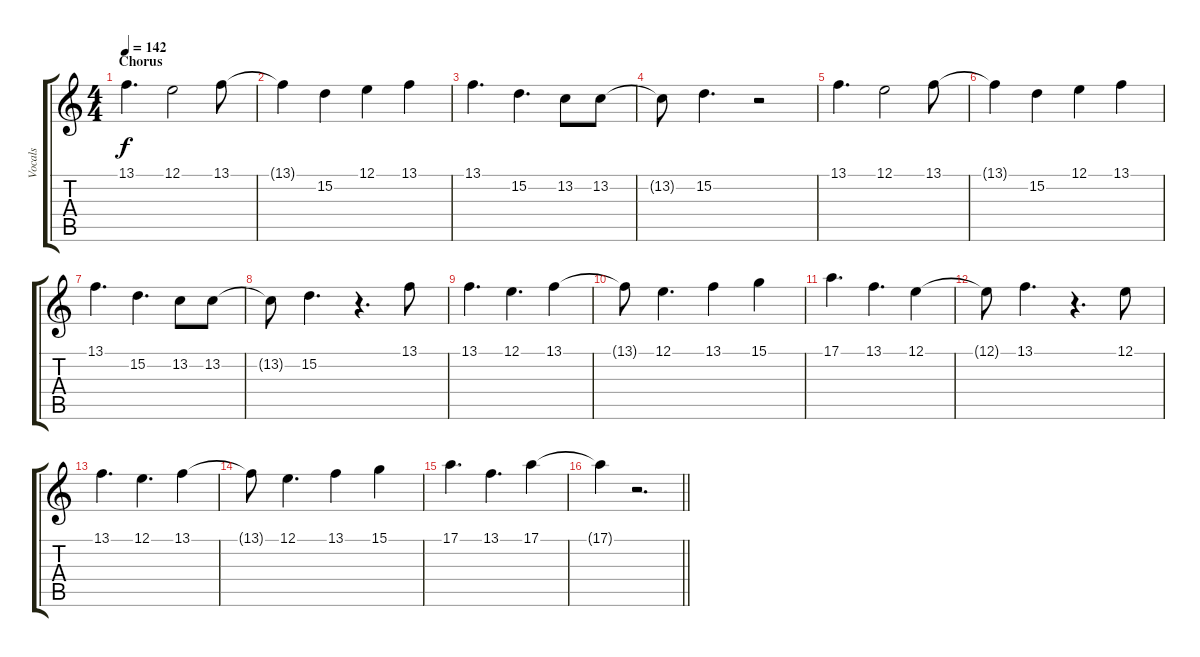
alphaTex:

\track ("Vocals" "Vocals") {instrument lead1square}
\staff {score tabs}
\tuning (E4 B3 G3 D3 A2 E2) {hide}
\ts (4 4)
\section ("" "Chorus")
\tempo 147
\tempo 142
\clef g2
\ks c
13.1.4{d dy f} 12.1.2 13.1.8 |
13.1{t}.4 15.2.4 12.1.4 13.1.4 |
13.1.4{d} 15.2.4{d} 13.2.8 13.2.8 |
13.2{t}.8 15.2.4{d} r.2 |
13.1.4{d} 12.1.2 13.1.8 |
13.1{t}.4 15.2.4 12.1.4 13.1.4 |
13.1.4{d} 15.2.4{d} 13.2.8 13.2.8 |
13.2{t}.8 15.2.4{d} r.4{d} 13.1.8 |
13.1.4{d} 12.1.4{d} 13.1.4 |
13.1{t}.8 12.1.4{d} 13.1.4 15.1.4 |
17.1.4{d} 13.1.4{d} 12.1.4 |
12.1{t}.8 13.1.4{d} r.4{d} 12.1.8 |
13.1.4{d} 12.1.4{d} 13.1.4 |
13.1{t}.8 12.1.4{d} 13.1.4 15.1.4 |
17.1.4{d} 13.1.4{d} 17.1.4 |
\barLineRight lightlight
17.1{t}.4 r.2{d}
